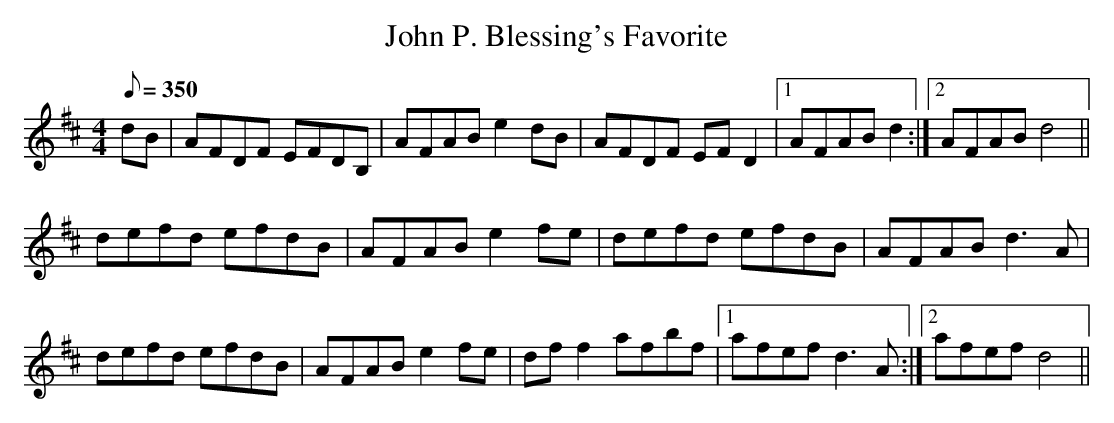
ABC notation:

X:1
T: John P. Blessing's Favorite
M: 4/4
L: 1/8
Q: 350
K: D
dB | AFDF EFDB, | AFAB e2 dB | AFDF EF D2 |1 AFAB d2 :|2 AFAB d4 ||
defd efdB | AFAB e2 fe | defd efdB | AFAB d3 A |
defd efdB | AFAB e2 fe | df f2 afbf |1 afef d3 A :|2 afef d4 ||
